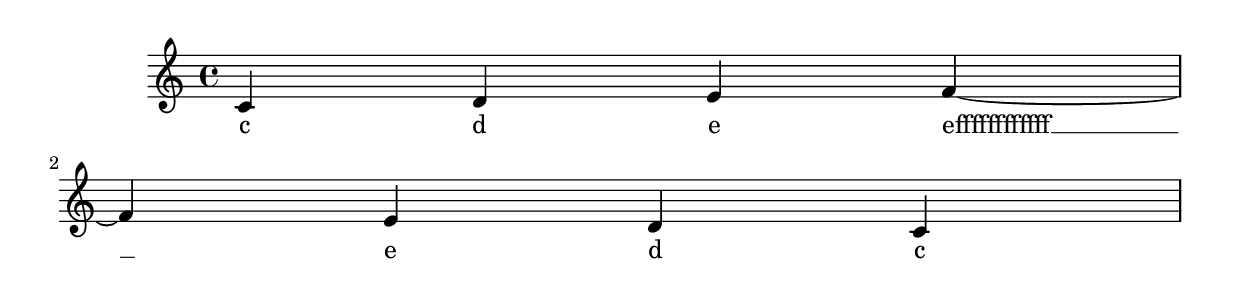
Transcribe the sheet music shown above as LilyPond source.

\version "2.12.0"
\header {
  texidoc = "Extenders will not protrude into the right margin"
  }

\score{
  {
    \relative c' {
      \override Score.PaperColumn #'keep-inside-line = ##t
      c4 d e f ~ | \break
      f4 e d c |
    }

    \addlyrics {
      c d e effffffffffff __
      e d c
    }
  }
}